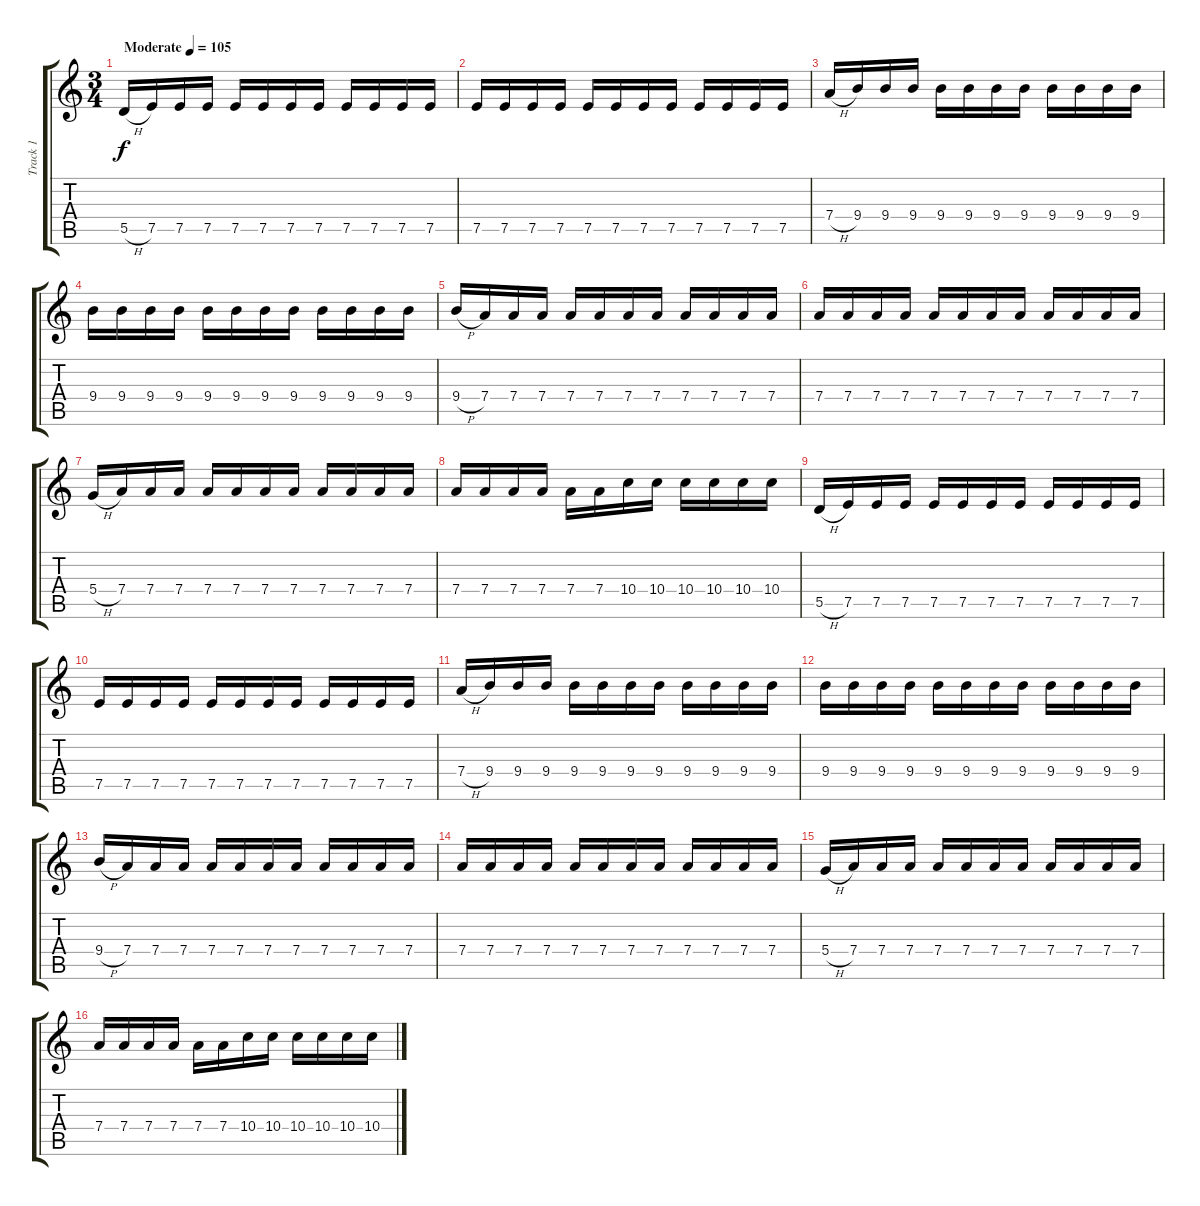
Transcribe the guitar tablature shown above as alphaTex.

\track ("Track 1" "Track 1") {instrument distortionguitar}
\staff {score tabs}
\tuning (E4 B3 G3 D3 A2 E2) {hide}
\ts (3 4)
\tempo (105 "Moderate")
\clef g2
\ks c
5.5{h}.16{dy f instrument distortionguitar} 7.5.16 7.5.16 7.5.16 7.5.16 7.5.16 7.5.16 7.5.16 7.5.16 7.5.16 7.5.16 7.5.16 |
7.5.16 7.5.16 7.5.16 7.5.16 7.5.16 7.5.16 7.5.16 7.5.16 7.5.16 7.5.16 7.5.16 7.5.16 |
7.4{h}.16 9.4.16 9.4.16 9.4.16 9.4.16 9.4.16 9.4.16 9.4.16 9.4.16 9.4.16 9.4.16 9.4.16 |
9.4.16 9.4.16 9.4.16 9.4.16 9.4.16 9.4.16 9.4.16 9.4.16 9.4.16 9.4.16 9.4.16 9.4.16 |
9.4{h}.16 7.4.16 7.4.16 7.4.16 7.4.16 7.4.16 7.4.16 7.4.16 7.4.16 7.4.16 7.4.16 7.4.16 |
7.4.16 7.4.16 7.4.16 7.4.16 7.4.16 7.4.16 7.4.16 7.4.16 7.4.16 7.4.16 7.4.16 7.4.16 |
5.4{h}.16 7.4.16 7.4.16 7.4.16 7.4.16 7.4.16 7.4.16 7.4.16 7.4.16 7.4.16 7.4.16 7.4.16 |
7.4.16 7.4.16 7.4.16 7.4.16 7.4.16 7.4.16 10.4.16 10.4.16 10.4.16 10.4.16 10.4.16 10.4.16 |
5.5{h}.16 7.5.16 7.5.16 7.5.16 7.5.16 7.5.16 7.5.16 7.5.16 7.5.16 7.5.16 7.5.16 7.5.16 |
7.5.16 7.5.16 7.5.16 7.5.16 7.5.16 7.5.16 7.5.16 7.5.16 7.5.16 7.5.16 7.5.16 7.5.16 |
7.4{h}.16 9.4.16 9.4.16 9.4.16 9.4.16 9.4.16 9.4.16 9.4.16 9.4.16 9.4.16 9.4.16 9.4.16 |
9.4.16 9.4.16 9.4.16 9.4.16 9.4.16 9.4.16 9.4.16 9.4.16 9.4.16 9.4.16 9.4.16 9.4.16 |
9.4{h}.16 7.4.16 7.4.16 7.4.16 7.4.16 7.4.16 7.4.16 7.4.16 7.4.16 7.4.16 7.4.16 7.4.16 |
7.4.16 7.4.16 7.4.16 7.4.16 7.4.16 7.4.16 7.4.16 7.4.16 7.4.16 7.4.16 7.4.16 7.4.16 |
5.4{h}.16 7.4.16 7.4.16 7.4.16 7.4.16 7.4.16 7.4.16 7.4.16 7.4.16 7.4.16 7.4.16 7.4.16 |
7.4.16 7.4.16 7.4.16 7.4.16 7.4.16 7.4.16 10.4.16 10.4.16 10.4.16 10.4.16 10.4.16 10.4.16
